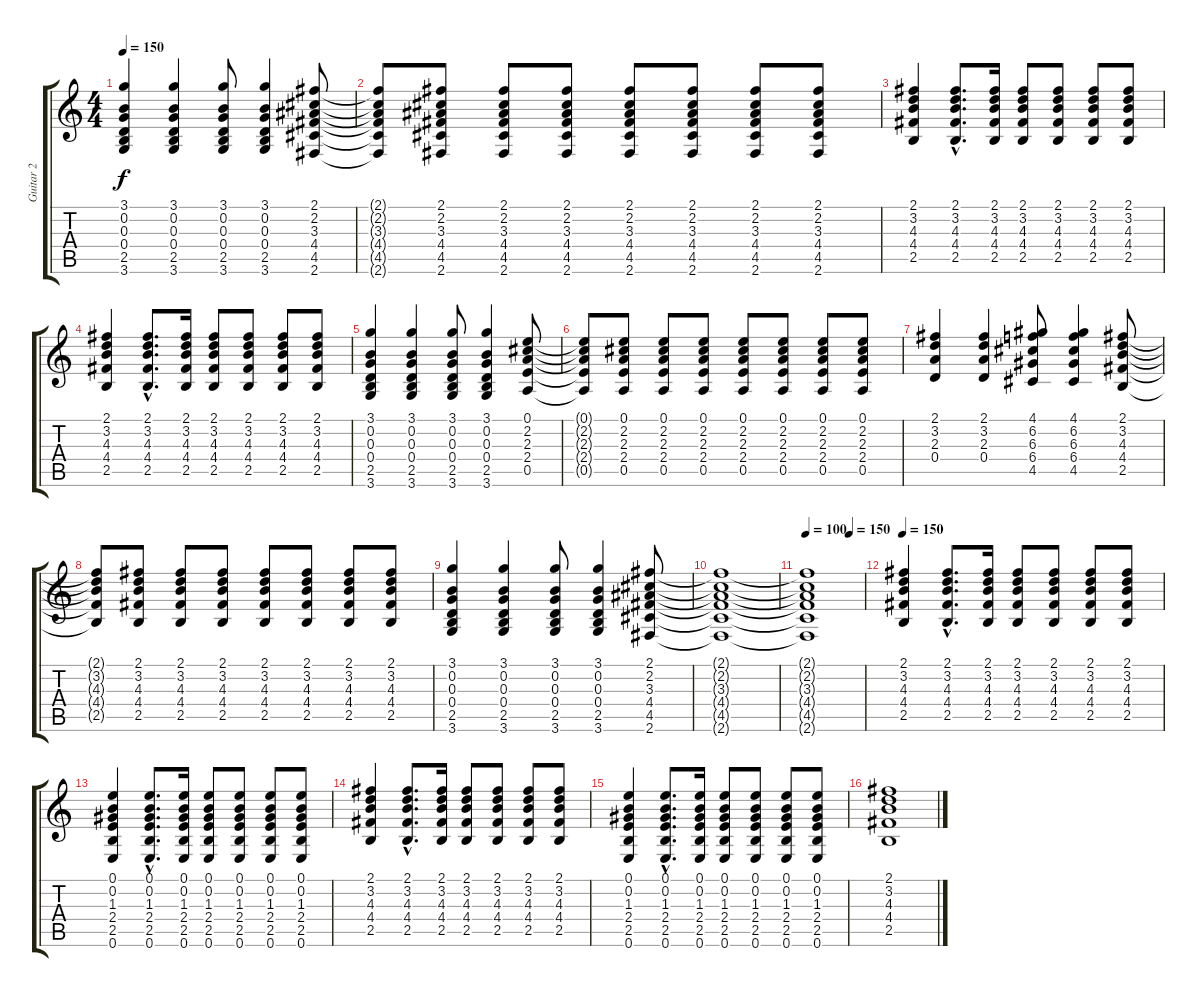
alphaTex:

\track ("Guitar 2" "Guitar 2") {instrument overdrivenguitar}
\staff {score tabs}
\tuning (E4 B3 G3 D3 A2 E2) {hide}
\ts (4 4)
\tempo 150
\clef g2
\ks c
(3.1 0.2 0.3 0.4 2.5 3.6).4{dy f} (3.1 0.2 0.3 0.4 2.5 3.6).4 (3.1 0.2 0.3 0.4 2.5 3.6).8 (3.1 0.2 0.3 0.4 2.5 3.6).4 (2.1 2.2 3.3 4.4 4.5 2.6).8 |
(2.1{t} 2.2{t} 3.3{t} 4.4{t} 4.5{t} 2.6{t}).8 (2.1 2.2 3.3 4.4 4.5 2.6).8 (2.1 2.2 3.3 4.4 4.5 2.6).8 (2.1 2.2 3.3 4.4 4.5 2.6).8 (2.1 2.2 3.3 4.4 4.5 2.6).8 (2.1 2.2 3.3 4.4 4.5 2.6).8 (2.1 2.2 3.3 4.4 4.5 2.6).8 (2.1 2.2 3.3 4.4 4.5 2.6).8 |
(2.1 3.2 4.3 4.4 2.5).4 (2.1{hac} 3.2{hac} 4.3{hac} 4.4{hac} 2.5{hac}).8{d} (2.1 3.2 4.3 4.4 2.5).16 (2.1 3.2 4.3 4.4 2.5).8 (2.1 3.2 4.3 4.4 2.5).8 (2.1 3.2 4.3 4.4 2.5).8 (2.1 3.2 4.3 4.4 2.5).8 |
(2.1 3.2 4.3 4.4 2.5).4 (2.1{hac} 3.2{hac} 4.3{hac} 4.4{hac} 2.5{hac}).8{d} (2.1 3.2 4.3 4.4 2.5).16 (2.1 3.2 4.3 4.4 2.5).8 (2.1 3.2 4.3 4.4 2.5).8 (2.1 3.2 4.3 4.4 2.5).8 (2.1 3.2 4.3 4.4 2.5).8 |
(3.1 0.2 0.3 0.4 2.5 3.6).4 (3.1 0.2 0.3 0.4 2.5 3.6).4 (3.1 0.2 0.3 0.4 2.5 3.6).8 (3.1 0.2 0.3 0.4 2.5 3.6).4 (0.1 2.2 2.3 2.4 0.5).8 |
(0.1{t} 2.2{t} 2.3{t} 2.4{t} 0.5{t}).8 (0.1 2.2 2.3 2.4 0.5).8 (0.1 2.2 2.3 2.4 0.5).8 (0.1 2.2 2.3 2.4 0.5).8 (0.1 2.2 2.3 2.4 0.5).8 (0.1 2.2 2.3 2.4 0.5).8 (0.1 2.2 2.3 2.4 0.5).8 (0.1 2.2 2.3 2.4 0.5).8 |
(2.1 3.2 2.3 0.4).4 (2.1 3.2 2.3 0.4).4 (4.1 6.2 6.3 6.4 4.5).8 (4.1 6.2 6.3 6.4 4.5).4 (2.1 3.2 4.3 4.4 2.5).8 |
(2.1{t} 3.2{t} 4.3{t} 4.4{t} 2.5{t}).8 (2.1 3.2 4.3 4.4 2.5).8 (2.1 3.2 4.3 4.4 2.5).8 (2.1 3.2 4.3 4.4 2.5).8 (2.1 3.2 4.3 4.4 2.5).8 (2.1 3.2 4.3 4.4 2.5).8 (2.1 3.2 4.3 4.4 2.5).8 (2.1 3.2 4.3 4.4 2.5).8 |
(3.1 0.2 0.3 0.4 2.5 3.6).4 (3.1 0.2 0.3 0.4 2.5 3.6).4 (3.1 0.2 0.3 0.4 2.5 3.6).8 (3.1 0.2 0.3 0.4 2.5 3.6).4 (2.1 2.2 3.3 4.4 4.5 2.6).8 |
(2.1{t} 2.2{t} 3.3{t} 4.4{t} 4.5{t} 2.6{t}).1{volume 1} |
\tempo 100
\tempo (150 0.75)
(2.1{t} 2.2{t} 3.3{t} 4.4{t} 4.5{t} 2.6{t}).1 |
\tempo 150
(2.1 3.2 4.3 4.4 2.5).4{volume 9 balance 8} (2.1{hac} 3.2{hac} 4.3{hac} 4.4{hac} 2.5{hac}).8{d} (2.1 3.2 4.3 4.4 2.5).16 (2.1 3.2 4.3 4.4 2.5).8 (2.1 3.2 4.3 4.4 2.5).8 (2.1 3.2 4.3 4.4 2.5).8 (2.1 3.2 4.3 4.4 2.5).8 |
(0.1 0.2 1.3 2.4 2.5 0.6).4 (0.1{hac} 0.2{hac} 1.3{hac} 2.4{hac} 2.5{hac} 0.6{hac}).8{d} (0.1 0.2 1.3 2.4 2.5 0.6).16 (0.1 0.2 1.3 2.4 2.5 0.6).8 (0.1 0.2 1.3 2.4 2.5 0.6).8 (0.1 0.2 1.3 2.4 2.5 0.6).8 (0.1 0.2 1.3 2.4 2.5 0.6).8 |
(2.1 3.2 4.3 4.4 2.5).4 (2.1{hac} 3.2{hac} 4.3{hac} 4.4{hac} 2.5{hac}).8{d} (2.1 3.2 4.3 4.4 2.5).16 (2.1 3.2 4.3 4.4 2.5).8 (2.1 3.2 4.3 4.4 2.5).8 (2.1 3.2 4.3 4.4 2.5).8 (2.1 3.2 4.3 4.4 2.5).8 |
(0.1 0.2 1.3 2.4 2.5 0.6).4 (0.1{hac} 0.2{hac} 1.3{hac} 2.4{hac} 2.5{hac} 0.6{hac}).8{d} (0.1 0.2 1.3 2.4 2.5 0.6).16 (0.1 0.2 1.3 2.4 2.5 0.6).8 (0.1 0.2 1.3 2.4 2.5 0.6).8 (0.1 0.2 1.3 2.4 2.5 0.6).8 (0.1 0.2 1.3 2.4 2.5 0.6).8 |
(2.1 3.2 4.3 4.4 2.5).1{volume 8 balance 14}
